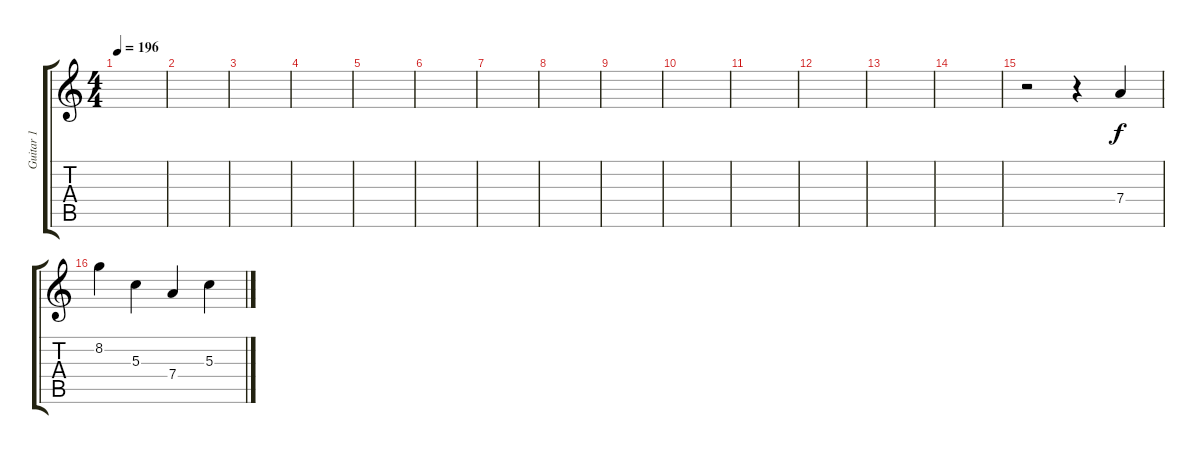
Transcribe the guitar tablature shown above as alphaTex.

\track ("Guitar 1" "Guitar 1") {instrument electricguitarclean}
\staff {score tabs}
\tuning (E4 B3 G3 D3 A2 E2) {hide}
\ts (4 4)
\tempo 196
\clef g2
\ks c
|
|
|
|
|
|
|
|
|
|
|
|
|
|
r.2 r.4 7.4.4 |
8.2.4 5.3.4 7.4.4 5.3.4
